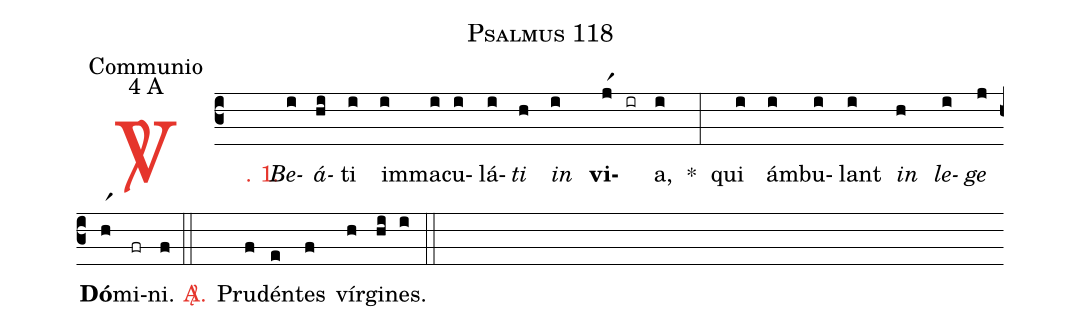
name: Psalmus 118;
office-part: Communio;
mode: 4;
mode-differentia: A;
%%
(c3)

<c><sp>V/</sp>. 1.</c>() <i>Be</i>(i)<i>á</i>(hi)ti(i) im(i)ma(i)cu(i)lá(i)<i>ti</i>(h) <i>in</i>(i) <b>vi</b>(jr1 ir)a,(i) *(:) qui(i) ám(i)bu(i)lant(i) <i>in</i>(h) <i>le</i>(i)<i>ge</i>(j) <nlba><b>Dó</b>(hr1)mi(fr)ni.</nlba>(f)

(::)

<nlba><c><sp>A/</sp>.</c>() Pru</nlba>(f)dén(e)tes(f) vír(h)gi(hi)nes.(i)

(::)
